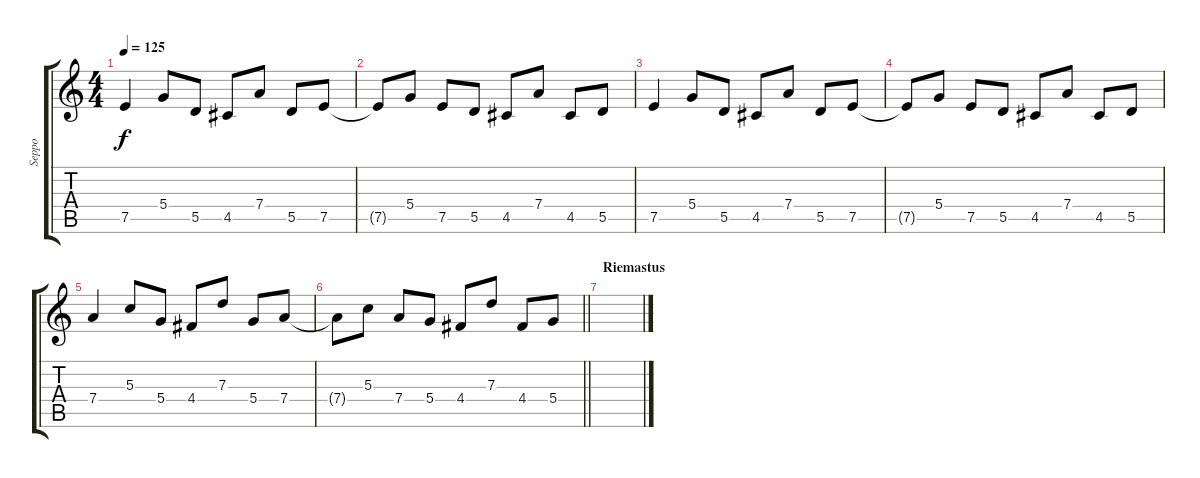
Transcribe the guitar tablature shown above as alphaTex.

\track ("Seppo" "Seppo") {instrument overdrivenguitar}
\staff {score tabs}
\tuning (E4 B3 G3 D3 A2 E2) {hide}
\ts (4 4)
\tempo 125
\clef g2
\ks c
7.5.4{dy f} 5.4.8 5.5.8 4.5.8 7.4.8 5.5.8 7.5.8 |
7.5{t}.8 5.4.8 7.5.8 5.5.8 4.5.8 7.4.8 4.5.8 5.5.8 |
7.5.4 5.4.8 5.5.8 4.5.8 7.4.8 5.5.8 7.5.8 |
7.5{t}.8 5.4.8 7.5.8 5.5.8 4.5.8 7.4.8 4.5.8 5.5.8 |
7.4.4 5.3.8 5.4.8 4.4.8 7.3.8 5.4.8 7.4.8 |
\barLineRight lightlight
7.4{t}.8 5.3.8 7.4.8 5.4.8 4.4.8 7.3.8 4.4.8 5.4.8 |
\section ("" "Riemastus")
